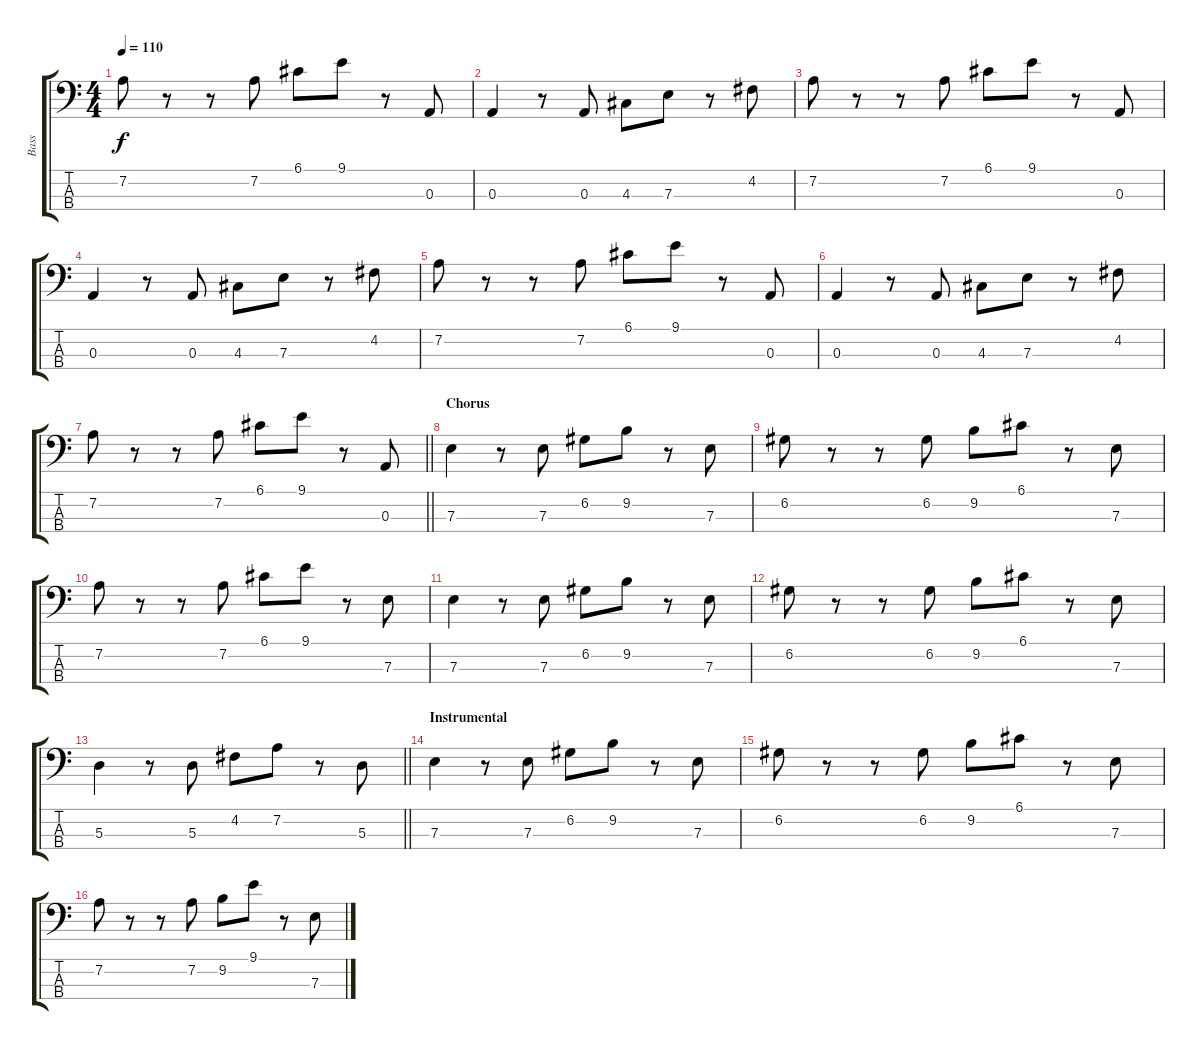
\track ("Bass" "Bass") {instrument electricbassfinger}
\staff {score tabs}
\tuning (G2 D2 A1 E1) {hide}
\ts (4 4)
\tempo 110
\clef f4
\ks c
7.2.8{dy f} r.8 r.8 7.2.8 6.1.8 9.1.8 r.8 0.3.8 |
0.3.4 r.8 0.3.8 4.3.8 7.3.8 r.8 4.2.8 |
7.2.8 r.8 r.8 7.2.8 6.1.8 9.1.8 r.8 0.3.8 |
0.3.4 r.8 0.3.8 4.3.8 7.3.8 r.8 4.2.8 |
7.2.8 r.8 r.8 7.2.8 6.1.8 9.1.8 r.8 0.3.8 |
0.3.4 r.8 0.3.8 4.3.8 7.3.8 r.8 4.2.8 |
\barLineRight lightlight
7.2.8 r.8 r.8 7.2.8 6.1.8 9.1.8 r.8 0.3.8 |
\section ("" "Chorus")
7.3.4 r.8 7.3.8 6.2.8 9.2.8 r.8 7.3.8 |
6.2.8 r.8 r.8 6.2.8 9.2.8 6.1.8 r.8 7.3.8 |
7.2.8 r.8 r.8 7.2.8 6.1.8 9.1.8 r.8 7.3.8 |
7.3.4 r.8 7.3.8 6.2.8 9.2.8 r.8 7.3.8 |
6.2.8 r.8 r.8 6.2.8 9.2.8 6.1.8 r.8 7.3.8 |
\barLineRight lightlight
5.3.4 r.8 5.3.8 4.2.8 7.2.8 r.8 5.3.8 |
\section ("" "Instrumental")
7.3.4 r.8 7.3.8 6.2.8 9.2.8 r.8 7.3.8 |
6.2.8 r.8 r.8 6.2.8 9.2.8 6.1.8 r.8 7.3.8 |
7.2.8 r.8 r.8 7.2.8 9.2.8 9.1.8 r.8 7.3.8
